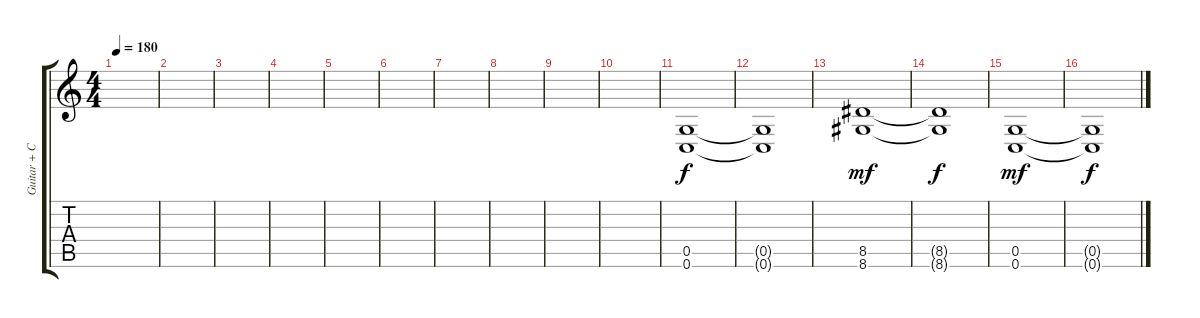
\track ("Guitar + Cymbal" "Guitar + C") {instrument distortionguitar}
\staff {score tabs}
\tuning (D4 A3 F3 C3 G2 C2) {hide}
\ts (4 4)
\tempo 180
\clef g2
\ks c
|
|
|
|
|
|
|
|
|
|
(0.5 0.6).1{volume 11 instrument distortionguitar} |
(0.5{t} 0.6{t}).1{dy f} |
(8.5 8.6).1{dy mf} |
(8.5{t} 8.6{t}).1{dy f} |
(0.5 0.6).1{dy mf} |
(0.5{t} 0.6{t}).1{dy f}
